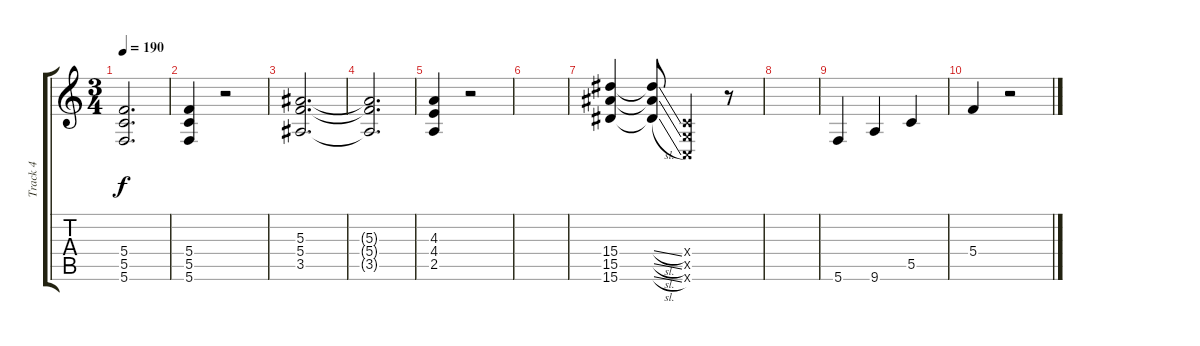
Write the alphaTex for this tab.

\track ("Track 4" "Track 4") {instrument distortionguitar}
\staff {score tabs}
\tuning (D4 A3 F3 C3 G2 C2) {hide}
\ts (3 4)
\tempo 190
\clef g2
\ks c
(5.4 5.5 5.6).2{d dy f} |
(5.4 5.5 5.6).4 r.2 |
(5.3 5.4 3.5).2{d} |
(5.3{t} 5.4{t} 3.5{t}).2{d} |
(4.3 4.4 2.5).4 r.2 |
|
(15.4 15.5 15.6).4 (15.4{sl t} 15.5{sl t} 15.6{sl t}).8 (0.4{x} 0.5{x} 0.6{x}).4 r.8 |
|
5.6.4 9.6.4 5.5.4 |
5.4.4 r.2
